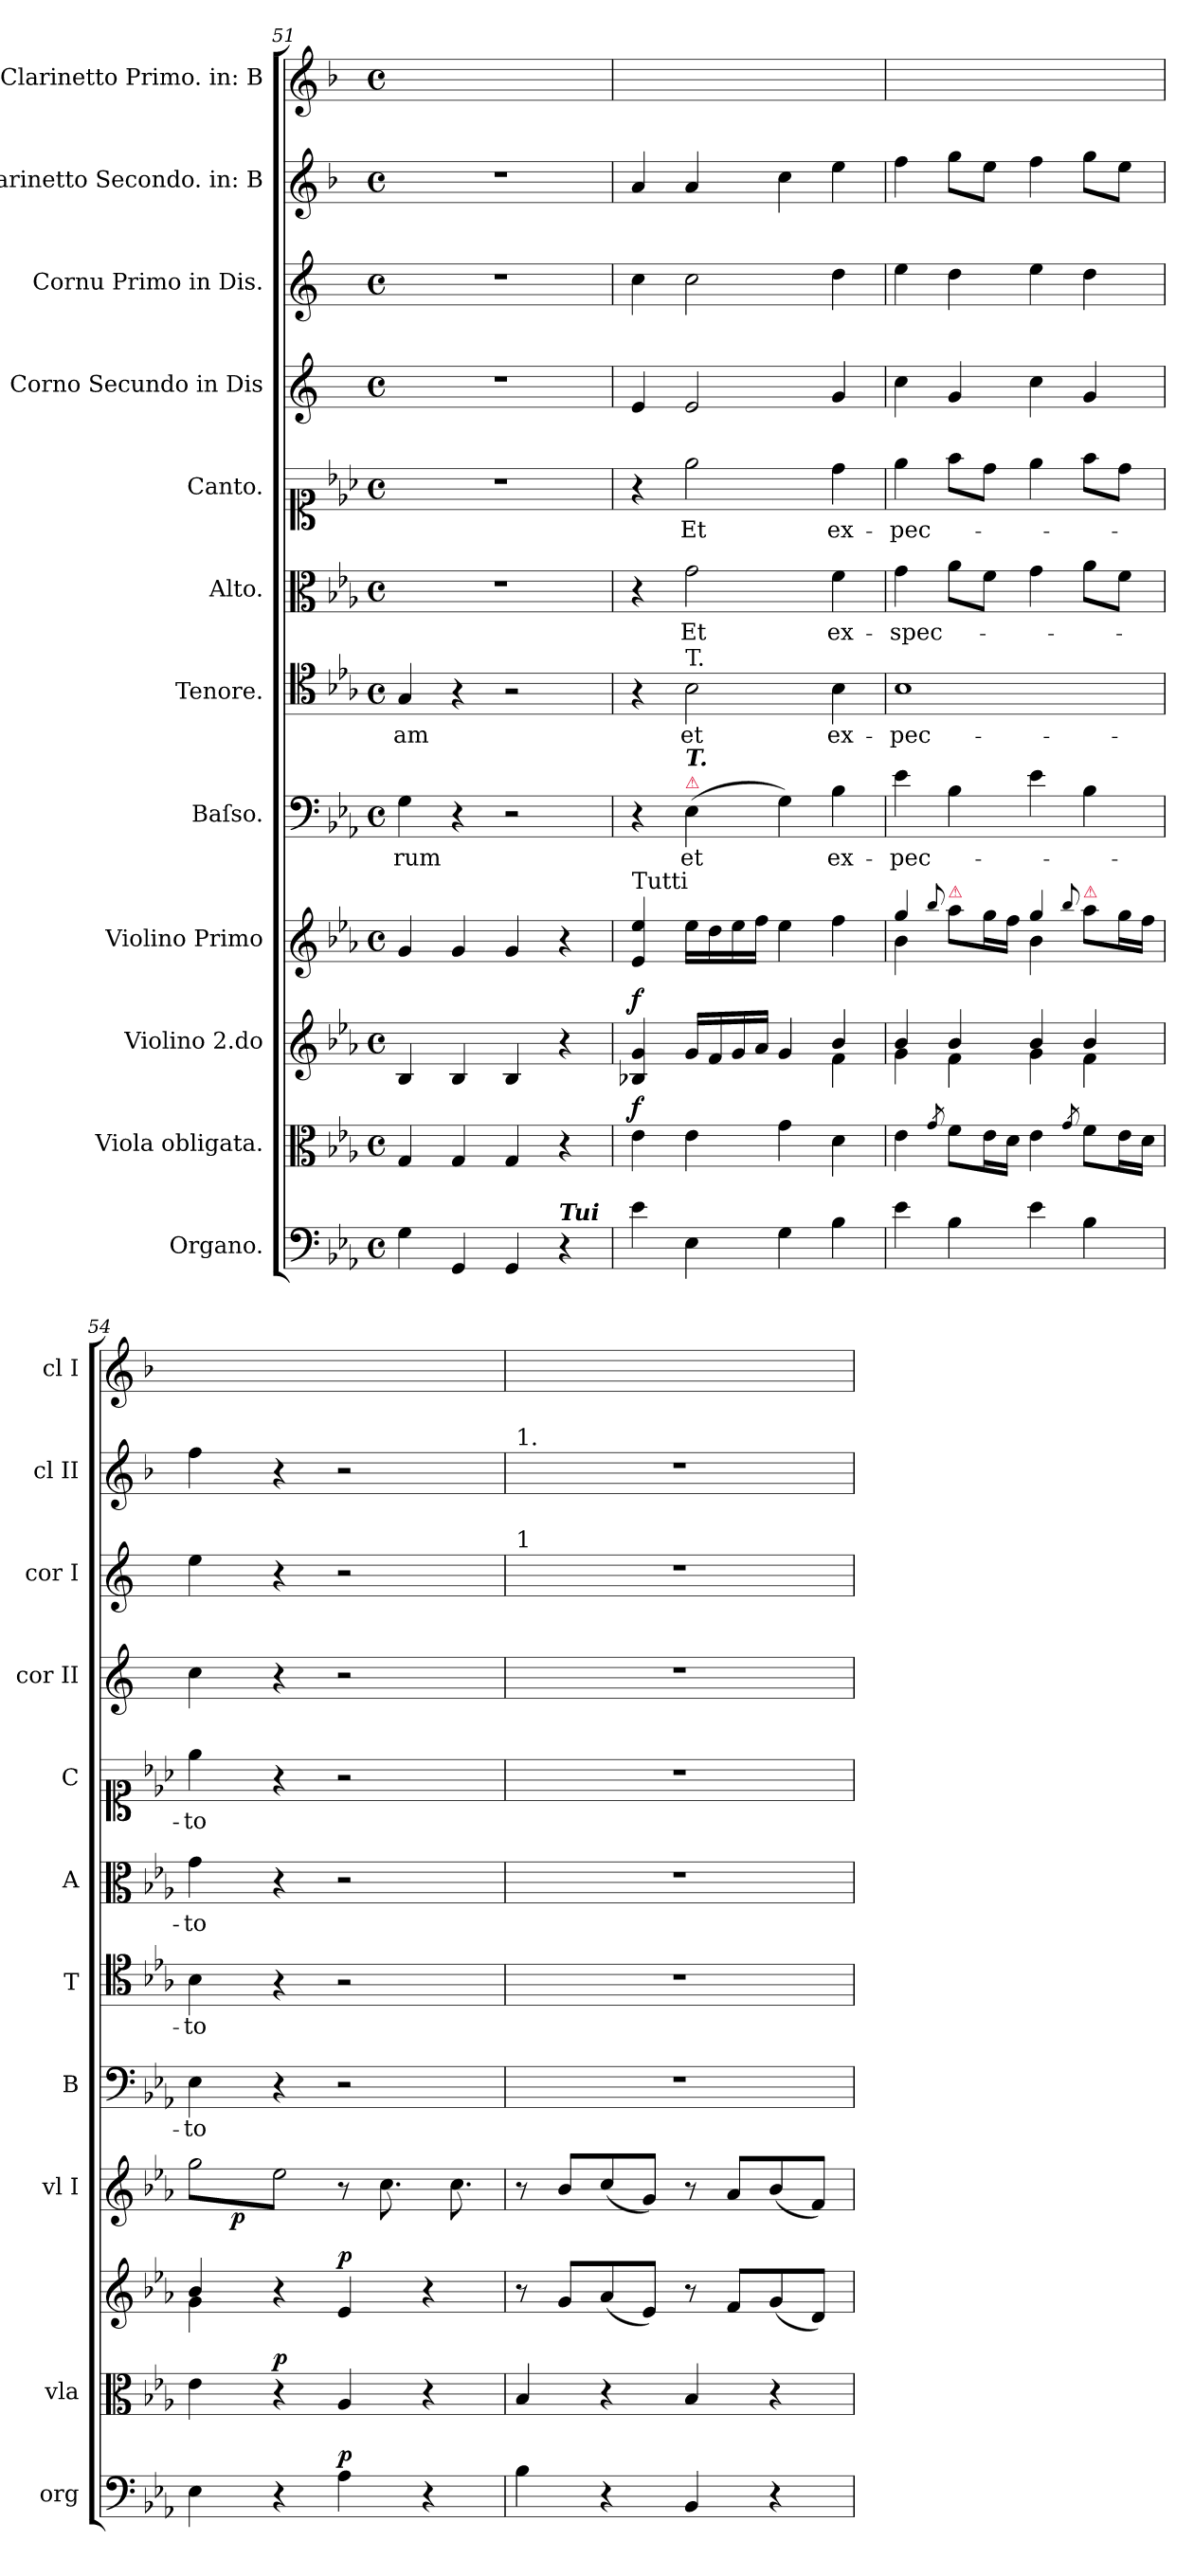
**kern	**dynam	**kern	**dynam	**kern	**dynam	**kern	**dynam	**kern	**text	**kern	**text	**kern	**text	**kern	**text	**kern	**kern	**kern	**kern
*part12	*part12	*part11	*part11	*part10	*part10	*part9	*part9	*part8	*part8	*part7	*part7	*part6	*part6	*part5	*part5	*part4	*part3	*part2	*part1
*staff12	*staff12	*staff11	*staff11	*staff10	*staff10	*staff9	*staff9	*staff8	*staff8	*staff7	*staff7	*staff6	*staff6	*staff5	*staff5	*staff4	*staff3	*staff2	*staff1
*I"Organo.	*	*I"Viola obligata.	*	*I"Violino 2.do	*	*I"Violino Primo	*	*I"Baſso.	*	*I"Tenore.	*	*I"Alto.	*	*I"Canto.	*	*I"Corno Secundo in Dis	*I"Cornu Primo in Dis.	*I"Clarinetto Secondo. in: B	*I"Clarinetto Primo. in: B
*I'org	*	*I'vla	*	*	*	*I'vl I	*	*I'B	*	*I'T	*	*I'A	*	*I'C	*	*I'cor II	*I'cor I	*I'cl II	*I'cl I
*clefF4	*	*clefC3	*	*clefG2	*	*clefG2	*	*clefF4	*	*clefC4	*	*clefC3	*	*clefC1	*	*clefG2	*clefG2	*clefG2	*clefG2
*	*	*	*	*	*	*	*	*	*	*	*	*	*	*	*	*ITrd5c9	*ITrd5c9	*ITrd1c2	*ITrd1c2
*k[b-e-a-]	*	*k[b-e-a-]	*	*k[b-e-a-]	*	*k[b-e-a-]	*	*k[b-e-a-]	*	*k[b-e-a-]	*	*k[b-e-a-]	*	*k[b-e-a-]	*	*k[b-e-a-]	*k[b-e-a-]	*k[b-e-a-]	*k[b-e-a-]
*E-:	*	*E-:	*	*E-:	*	*E-:	*	*E-:	*	*E-:	*	*E-:	*	*E-:	*	*E-:	*E-:	*E-:	*E-:
*M4/4	*	*M4/4	*	*M4/4	*	*M4/4	*	*M4/4	*	*M4/4	*	*M4/4	*	*M4/4	*	*M4/4	*M4/4	*M4/4	*M4/4
*met(c)	*	*met(c)	*	*met(c)	*	*met(c)	*	*met(c)	*	*met(c)	*	*met(c)	*	*met(c)	*	*met(c)	*met(c)	*met(c)	*met(c)
=51	=51	=51	=51	=51	=51	=51	=51	=51	=51	=51	=51	=51	=51	=51	=51	=51	=51	=51	=51
4G\	.	4G/	.	4B-/	.	4g/	.	4G\	-rum	4G/	-am	1r	.	1r	.	1r	1r	1r	1ryy
4GG/	.	4G/	.	4B-/	.	4g/	.	4r	.	4r	.	.	.	.	.	.	.	.	.
4GG/	.	4G/	.	4B-/	.	4g/	.	2r	.	2r	.	.	.	.	.	.	.	.	.
!LO:TX:a:Bi:t=Tui	!	!	!	!	!	!	!	!	!	!	!	!	!	!	!	!	!	!	!
4r	.	4r	.	4r	.	4r	.	.	.	.	.	.	.	.	.	.	.	.	.
=52	=52	=52	=52	=52	=52	=52	=52	=52	=52	=52	=52	=52	=52	=52	=52	=52	=52	=52	=52
*	*	*	*	*^	*	*	*	*	*	*	*	*	*	*	*	*	*	*	*
!	!	!	!	!	!	!	!LO:TX:a:t=Tutti	!	!	!	!	!	!	!	!	!	!	!	!	!
!	!	!	!LO:DY:a	!	!	!LO:DY:a	!	!	!	!	!	!	!	!	!	!	!	!	!	!
4e-\	.	4e-\	f	4B-X/ 4g/	2rAyy	f	4e-/ 4ee-/	.	4r	.	4r	.	4r	.	4r	.	4G/	4e-\	4g/	1ryy
!	!	!	!	!	!	!	!	!	!	!	!LO:TX:a:t=T.	!	!	!	!	!	!	!	!	!
!	!	!	!	!	!	!	!	!	!LO:TX:a:color=crimson:t=⚠	!	!	!	!	!	!	!	!	!	!	!
!	!	!	!	!	!	!	!	!	!LO:TX:a:Bi:t=T.	!	!	!	!	!	!	!	!	!	!	!
4E-\	.	4e-\	.	16g/LL	.	.	16ee-\LL	.	(4E-\	et	2B-\	et	2g\	Et	2ee-\	Et	2G/	2e-\	4g/	.
.	.	.	.	16f/	.	.	16dd\	.	.	.	.	.	.	.	.	.	.	.	.	.
.	.	.	.	16g/	.	.	16ee-\	.	.	.	.	.	.	.	.	.	.	.	.	.
.	.	.	.	16a-/JJ	.	.	16ff\JJ	.	.	.	.	.	.	.	.	.	.	.	.	.
4G\	.	4g\	.	4g/	4reyy	.	4ee-\	.	4G\)	.	.	.	.	.	.	.	.	.	4b-\	.
4B-\	.	4d\	.	4b-/	4f\	.	4ff\	.	4B-\	ex-	4B-\	ex-	4f\	ex-	4dd\	ex-	4B-/	4f\	4dd\	.
=53	=53	=53	=53	=53	=53	=53	=53	=53	=53	=53	=53	=53	=53	=53	=53	=53	=53	=53	=53	=53
*	*	*	*	*	*	*	*^	*	*	*	*	*	*	*	*	*	*	*	*	*
4e-\	.	4e-\	.	4b-/	4g\	.	4gg/	4b-\	.	4e-\	-pec-	1B-	-pec-	4g\	-spec-	4ee-\	-pec-	4e-\	4g\	4ee-\	1ryy
.	.	8qg/	.	.	.	.	8qqbb-/	.	.	.	.	.	.	.	.	.	.	.	.	.	.
!	!	!	!	!	!	!	!LO:TX:a:color=crimson:t=⚠	!	!	!	!	!	!	!	!	!	!	!	!	!	!
4B-\	.	8f\L	.	4b-/	4f\	.	8aa-\L	4ryy	.	4B-\	.	.	.	8a-\L	.	8ff\L	.	4B-/	4f\	8ff\L	.
.	.	16e-\L	.	.	.	.	16gg\L	.	.	.	.	.	.	8f\J	.	8dd\J	.	.	.	8dd\J	.
.	.	16d\JJ	.	.	.	.	16ff\JJ	.	.	.	.	.	.	.	.	.	.	.	.	.	.
4e-\	.	4e-\	.	4b-/	4g\	.	4gg/	4b-\	.	4e-\	.	.	.	4g\	.	4ee-\	.	4e-\	4g\	4ee-\	.
.	.	8qg/	.	.	.	.	8qqbb-/	.	.	.	.	.	.	.	.	.	.	.	.	.	.
!	!	!	!	!	!	!	!LO:TX:a:color=crimson:t=⚠	!	!	!	!	!	!	!	!	!	!	!	!	!	!
4B-\	.	8f\L	.	4b-/	4f\	.	8aa-\L	4ryy	.	4B-\	.	.	.	8a-\L	.	8ff\L	.	4B-/	4f\	8ff\L	.
.	.	16e-\L	.	.	.	.	16gg\L	.	.	.	.	.	.	8f\J	.	8dd\J	.	.	.	8dd\J	.
.	.	16d\JJ	.	.	.	.	16ff\JJ	.	.	.	.	.	.	.	.	.	.	.	.	.	.
=54	=54	=54	=54	=54	=54	=54	=54	=54	=54	=54	=54	=54	=54	=54	=54	=54	=54	=54	=54	=54	=54
*	*	*	*	*	*	*	*tremolo	*	*	*	*	*	*	*	*	*	*	*	*	*	*
4E-\	.	4e-\	.	4b-/	4g\	.	8gg\L	8ryy	.	4E-\	-to	4B-\	-to	4g\	-to	4ee-\	-to	4e-\	4g\	4ee-\	1ryy
.	.	.	.	.	.	.	8ee-\	2..ryy	p	.	.	.	.	.	.	.	.	.	.	.	.
!	!	!	!LO:DY:a	!	!	!	!	!	!	!	!	!	!	!	!	!	!	!	!	!	!
4r	.	4r	p	4r	4rgyy	.	8gg\	.	.	4r	.	4r	.	4r	.	4r	.	4r	4r	4r	.
.	.	.	.	.	.	.	8ee-\J	.	.	.	.	.	.	.	.	.	.	.	.	.	.
*	*	*	*	*	*	*	*Xtremolo	*	*	*	*	*	*	*	*	*	*	*	*	*	*
!	!LO:DY:a	!	!	!	!	!LO:DY:a	!	!	!	!	!	!	!	!	!	!	!	!	!	!	!
4A-\	p	4A-/	.	4e-/	2reyy	p	8r	.	.	2r	.	2r	.	2r	.	2r	.	2r	2r	2r	.
.	.	.	.	.	.	.	8.cc@@8@@\	.	.	.	.	.	.	.	.	.	.	.	.	.	.
4r	.	4r	.	4r	.	.	.	.	.	.	.	.	.	.	.	.	.	.	.	.	.
.	.	.	.	.	.	.	8.cc@@8@@\	.	.	.	.	.	.	.	.	.	.	.	.	.	.
.	.	.	.	.	.	.	.	.	.	.	.	.	.	.	.	.	.	.	.	.	.
.	.	.	.	.	.	.	.	.	.	.	.	.	.	.	.	.	.	.	.	.	.
*	*	*	*	*v	*v	*	*	*	*	*	*	*	*	*	*	*	*	*	*	*	*
=55	=55	=55	=55	=55	=55	=55	=55	=55	=55	=55	=55	=55	=55	=55	=55	=55	=55	=55	=55	=55
!	!	!	!	!	!	!	!	!	!	!	!	!	!	!	!	!	!	!	!LO:TX:a:t=1.	!
!	!	!	!	!	!	!	!	!	!	!	!	!	!	!	!	!	!	!LO:TX:a:t=1	!	!
*	*	*	*	*	*	*v	*v	*	*	*	*	*	*	*	*	*	*	*	*	*
4B-\	.	4B-/	.	8r	.	8r	.	1r	.	1r	.	1r	.	1r	.	1r	1r	1r	1ryy
.	.	.	.	.	.	.	.	.	.	.	.	.	.	.	.	.	.	.	.
.	.	.	.	8g/L	.	8b-/L	.	.	.	.	.	.	.	.	.	.	.	.	.
4r	.	4r	.	(8a-/	.	(8cc/	.	.	.	.	.	.	.	.	.	.	.	.	.
.	.	.	.	8e-/J)	.	8g/J)	.	.	.	.	.	.	.	.	.	.	.	.	.
4BB-/	.	4B-/	.	8r	.	8r	.	.	.	.	.	.	.	.	.	.	.	.	.
.	.	.	.	8f/L	.	8a-/L	.	.	.	.	.	.	.	.	.	.	.	.	.
4r	.	4r	.	(8g/	.	(8b-/	.	.	.	.	.	.	.	.	.	.	.	.	.
.	.	.	.	8d/J)	.	8f/J)	.	.	.	.	.	.	.	.	.	.	.	.	.
=	=	=	=	=	=	=	=	=	=	=	=	=	=	=	=	=	=	=	=
*-	*-	*-	*-	*-	*-	*-	*-	*-	*-	*-	*-	*-	*-	*-	*-	*-	*-	*-	*-
